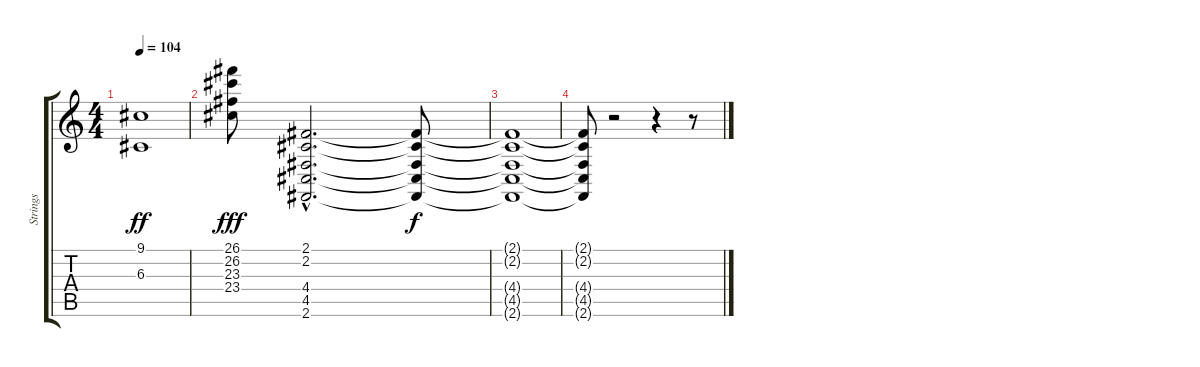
\track ("Strings" "Strings") {instrument stringensemble1}
\staff {score tabs}
\tuning (E4 B3 G3 D3 A2 E2) {hide}
\ts (4 4)
\tempo 104
\clef g2
\ks c
(9.1 6.3).1{dy ff} |
(26.1 26.2 23.3 23.4).8{dy fff} (2.1{hac} 2.2{hac} 4.4{hac} 4.5{hac} 2.6{hac}).2{d} (2.1{t} 2.2{t} 4.4{t} 4.5{t} 2.6{t}).8{dy f} |
(2.1{t} 2.2{t} 4.4{t} 4.5{t} 2.6{t}).1 |
(2.1{t} 2.2{t} 4.4{t} 4.5{t} 2.6{t}).8 r.2 r.4 r.8
